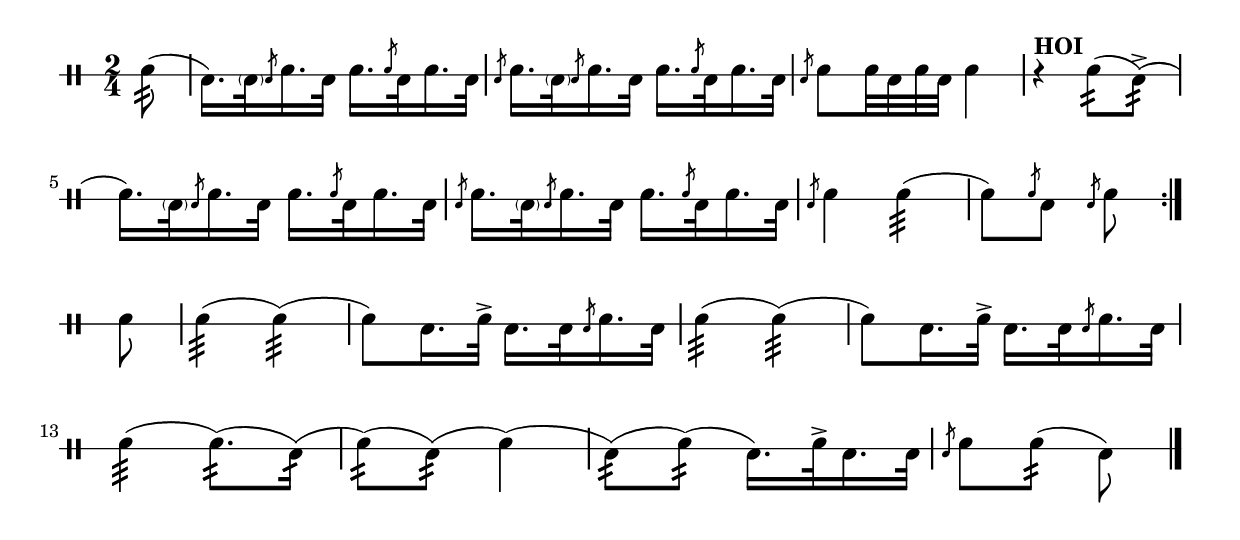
\version "2.18.2"

\include "lilydrum.ly"

\score {
	\drums {
		\time 2/4

		% Part 1
			\repeat volta 2 {
				\partial 8 d8:32( |
				g16.) \parenthesize g32 \flamd d16. g32 d16. \flamg g32 d16. g32 |
				\flamd d16. \parenthesize g32 \flamd d16. g32 d16. \flamg g32 d16. g32 |
				\flamd d8 d32 g32 d32 g32 d4 |
				r4^\markup {\bold HOI} d8:32( g8:32)(-> |

				\break

				d16.) \parenthesize g32 \flamd d16. g32 d16. \flamg g32 d16. g32 |
				\flamd d16. \parenthesize g32 \flamd d16. g32 d16. \flamg g32 d16. g32 |
				\flamd d4 d4:32( |
				d8) \flamg g8 \flamd d8

			}

			\break

		% Part 2 ( Part 2.2 = Part 1)
				d8
				d4:32( d4:32)( |
				d8) g16. d32-> g16. g32 \flamd d16. g32 |
				d4:32( d4:32)( |
				d8) g16. d32-> g16. g32 \flamd d16. g32 |

				\break

				d4:32( d8.:32)( g16:32)( |
				d8:32)( g8:32)( d4)( |
				g8:32)( d8:32)( g16.) d32-> g16. g32 |
				\flamd d8 d8:32( g8) \bar "|."

	}% End of drums %

	\header {
		title = "Black Bear"
		meter = "March"
		composer = "E.T. de Boone, 2015"
		instrument = "Side"
	}
}